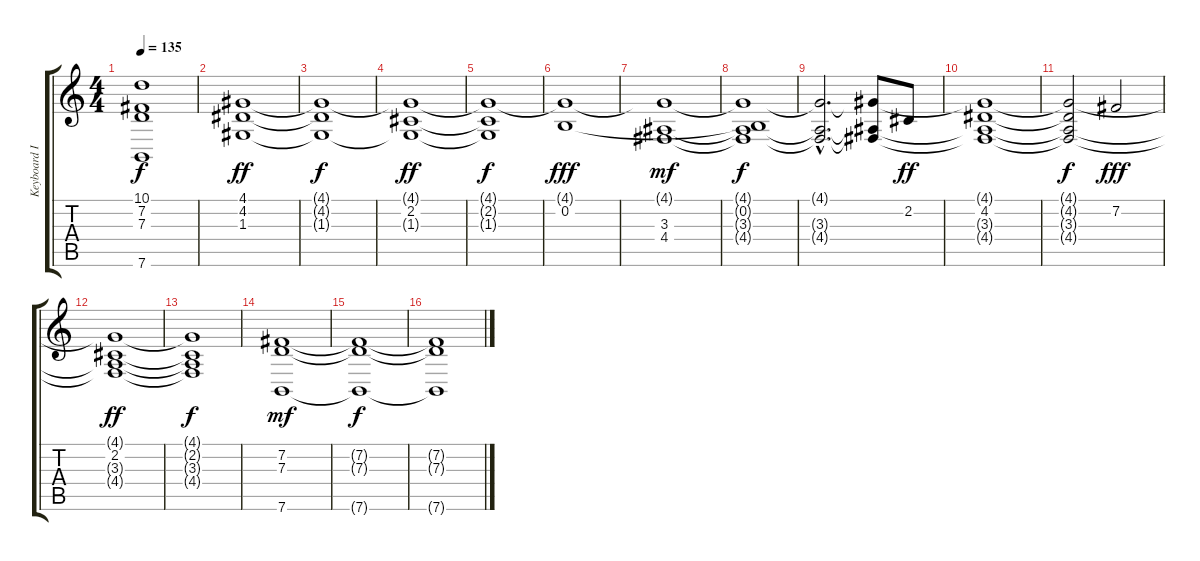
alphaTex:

\track ("Keyboard III" "Keyboard I") {instrument synthstrings1}
\staff {score tabs}
\tuning (E4 B3 G3 D3 A2 E2) {hide}
\ts (4 4)
\tempo 135
\clef g2
\ks c
(10.1{t} 7.2{t} 7.3{t} 7.6{t}).1{dy f} |
(4.1 4.2 1.3).1{dy ff} |
(4.1{t} 4.2{t} 1.3{t}).1{dy f} |
(4.1{t} 2.2 1.3{t}).1{dy ff} |
(4.1{t} 2.2{t} 1.3{t}).1{dy f} |
(4.1{t} 0.2).1{dy fff} |
(4.1{t} 3.3 4.4).1{dy mf} |
(4.1{t} 0.2{t} 3.3{t} 4.4{t}).1{dy f} |
(4.1{hac t} 3.3{hac t} 4.4{hac t}).2{d} (4.1{t} 3.3{t} 4.4{t}).8 2.2.8{dy ff} |
(4.1{t} 4.2 3.3{t} 4.4{t}).1 |
(4.1{t} 4.2{t} 3.3{t} 4.4{t}).2{dy f} 7.2.2{dy fff} |
(4.1{t} 2.2 3.3{t} 4.4{t}).1{dy ff} |
(4.1{t} 2.2{t} 3.3{t} 4.4{t}).1{dy f} |
(7.2 7.3 7.6).1{dy mf} |
(7.2{t} 7.3{t} 7.6{t}).1{dy f} |
(7.2{t} 7.3{t} 7.6{t}).1
